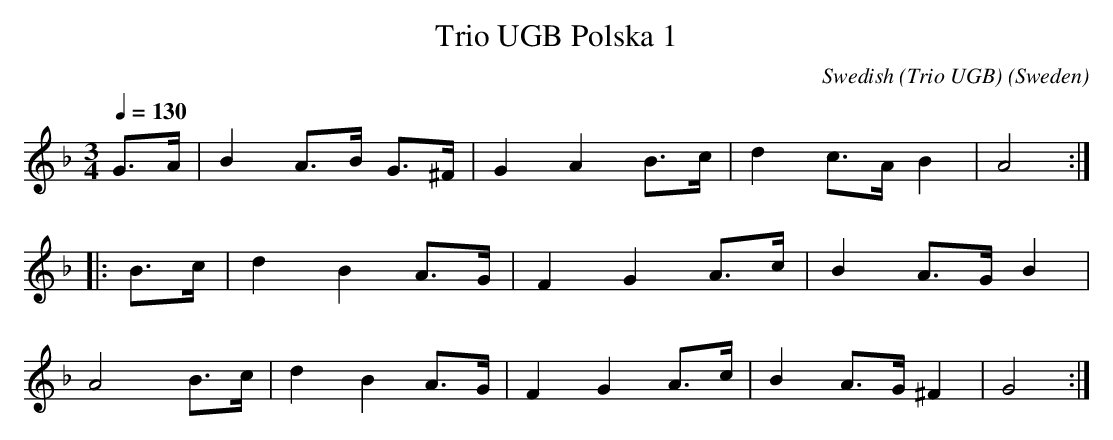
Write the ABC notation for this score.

X:1
T:Trio UGB Polska 1
C:Swedish (Trio UGB)
L:1/8
M:3/4
O:Sweden
Q:1/4=130
K:F
G3/2A/2|B2A3/2B/2 G3/2^F/2|G2A2B3/2c/2|d2c3/2A/2 B2|A4:|
|:B3/2c/2|d2B2A3/2G/2|F2G2A3/2c/2|B2A3/2G/2 B2|
A4B3/2c/2|d2B2A3/2G/2|F2G2A3/2c/2|B2A3/2G/2 ^F2|G4:|
